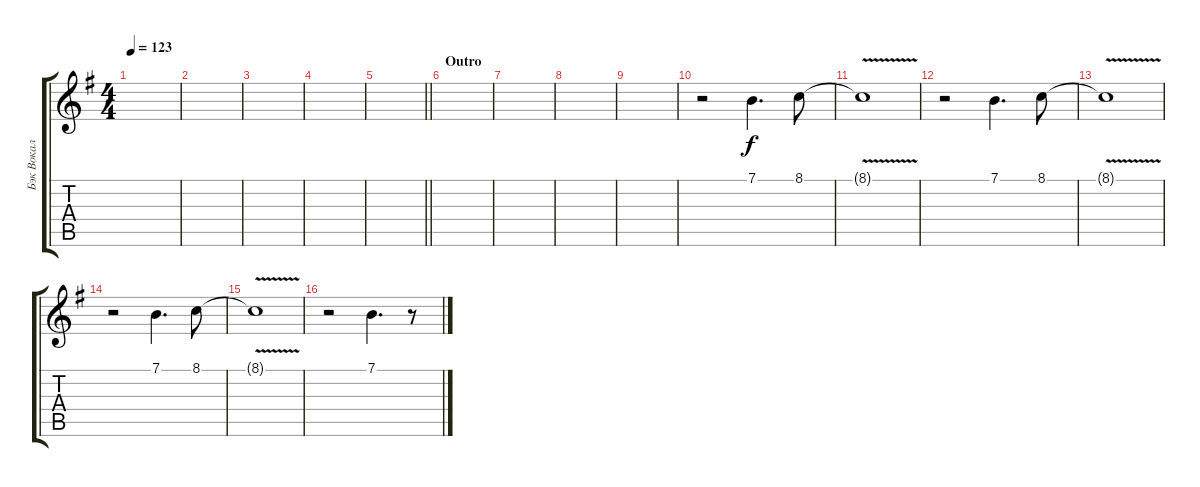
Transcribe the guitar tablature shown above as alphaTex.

\track ("Бэк Вокал" "Бэк Вокал") {instrument brasssection}
\staff {score tabs}
\tuning (E4 B3 G3 D3 A2 E2) {hide}
\ts (4 4)
\tempo 123
\clef g2
\ks eminor
|
|
|
|
\barLineRight lightlight
|
\section ("" "Outro")
|
|
|
|
r.2 7.1.4{d} 8.1.8 |
8.1{v t}.1 |
r.2 7.1.4{d} 8.1.8 |
8.1{v t}.1 |
r.2 7.1.4{d} 8.1.8 |
8.1{v t}.1 |
r.2 7.1.4{d} r.8
